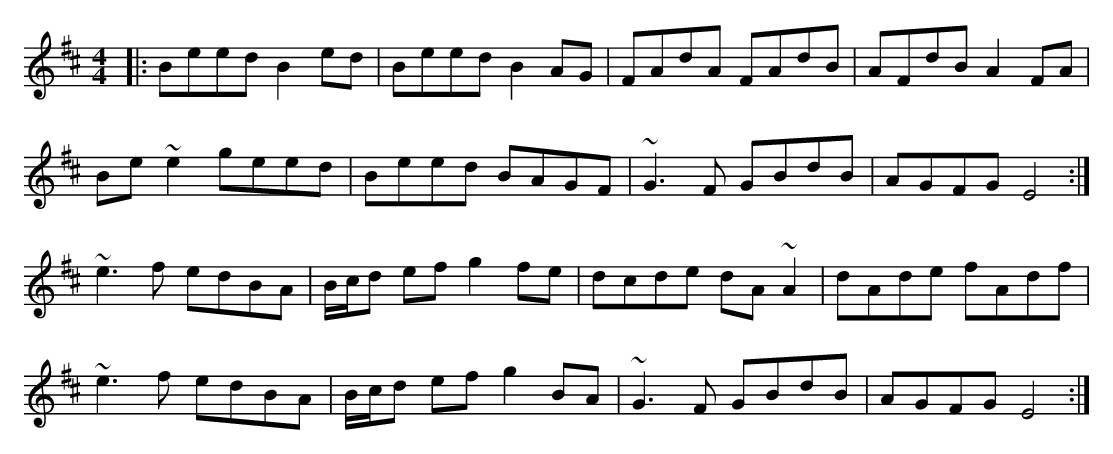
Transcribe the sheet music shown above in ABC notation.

X:1
M:4/4
K:Edor
|:Beed B2ed|Beed B2 AG|FAdA FAdB|AFdB A2FA|
Be~e2 geed|Beed BAGF|~G3F GBdB|AGFG E4:|
~e3f edBA|B/c/d ef g2fe|dcde dA~A2|dAde fAdf|
~e3f edBA|B/c/d ef g2BA|~G3F GBdB|AGFG E4:|
